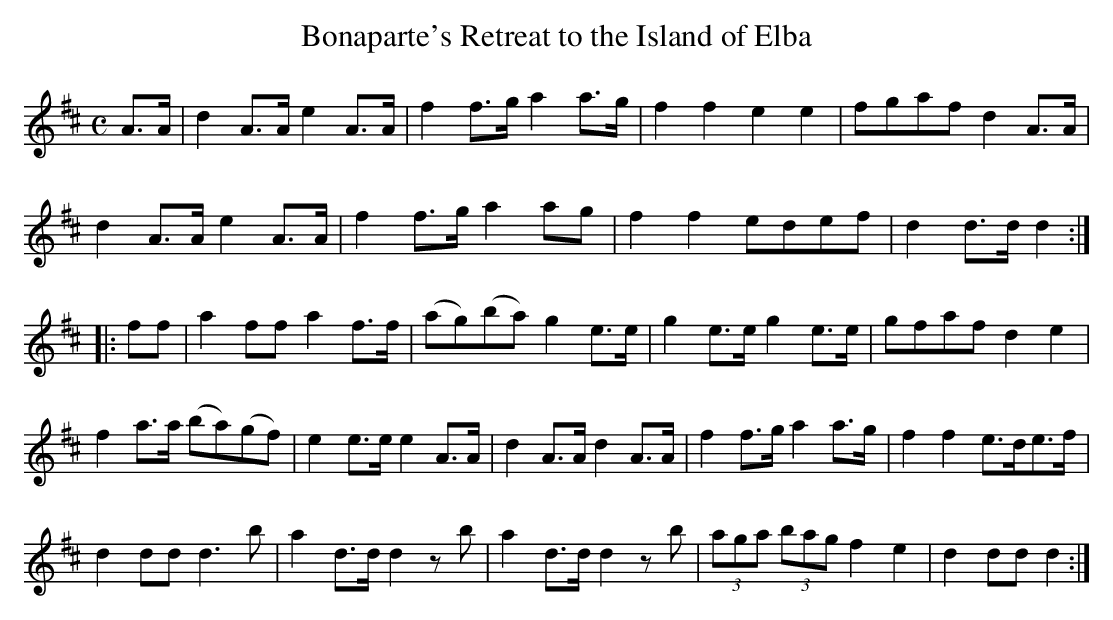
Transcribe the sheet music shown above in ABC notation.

X:1
T:Bonaparte's Retreat to the Island of Elba
M:C
L:1/8
K:D
A>A|d2 A>A e2 A>A|f2 f>g a2 a>g|f2f2e2e2|fgaf d2 A>A|
d2 A>A e2A>A| f2 f>g a2ag|f2 f2 edef|d2 d>d d2:|
|:ff|a2 ff a2 f>f|(ag)(ba) g2 e>e|g2 e>e g2 e>e|gfaf d2e2|
f2 a>a (ba)(gf)|e2 e>e e2 A>A|d2 A>A d2 A>A|f2 f>g a2 a>g|f2f2 e>de>f|
d2 dd d3b|a2 d>d d2 zb|a2 d>d d2zb|(3aga (3bag f2e2|d2 dd d2:|]
